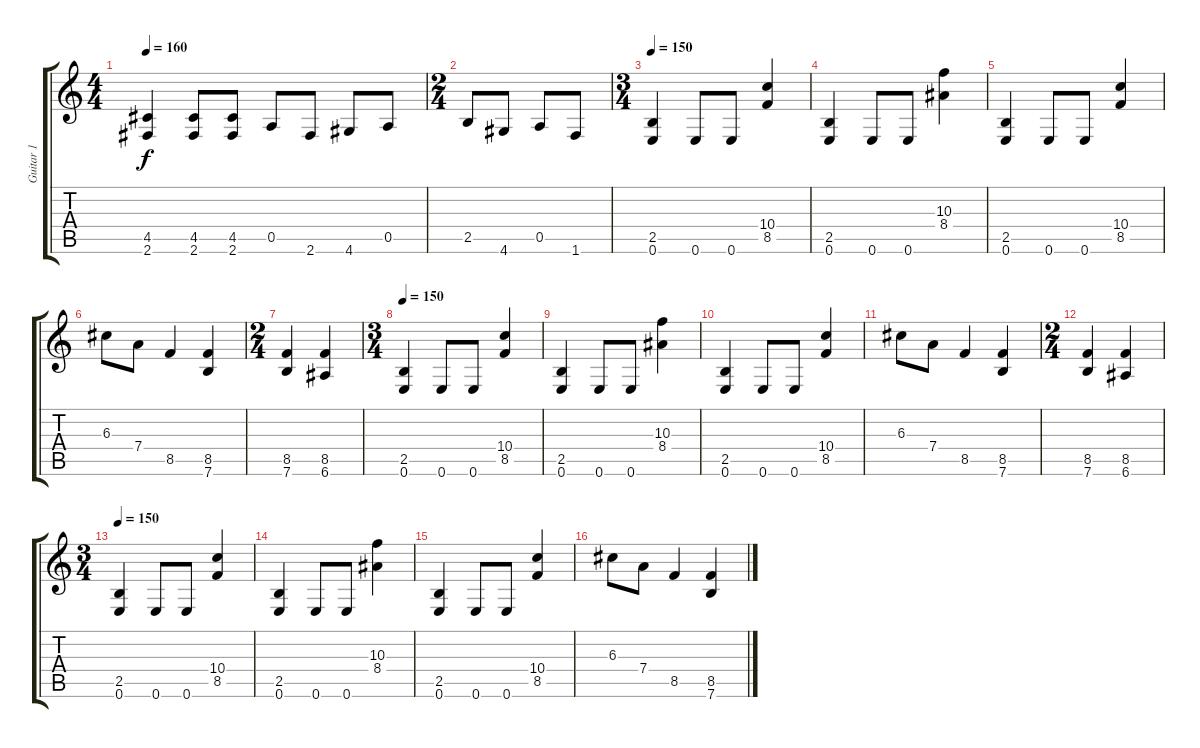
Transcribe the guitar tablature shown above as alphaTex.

\track ("Guitar 1" "Guitar 1") {instrument distortionguitar}
\staff {score tabs}
\tuning (E4 B3 G3 D3 A2 E2) {hide}
\ts (4 4)
\tempo 160
\clef g2
\ks c
(4.5 2.6).4{dy f} (4.5 2.6).8 (4.5 2.6).8 0.5.8 2.6.8 4.6.8 0.5.8 |
\ts (2 4)
2.5.8 4.6.8 0.5.8 1.6.8 |
\ts (3 4)
\tempo 150
(2.5 0.6).4 0.6.8 0.6.8 (10.4 8.5).4 |
(2.5 0.6).4 0.6.8 0.6.8 (10.3 8.4).4 |
(2.5 0.6).4 0.6.8 0.6.8 (10.4 8.5).4 |
6.3.8 7.4.8 8.5.4 (8.5 7.6).4 |
\ts (2 4)
(8.5 7.6).4 (8.5 6.6).4 |
\ts (3 4)
\tempo 150
(2.5 0.6).4 0.6.8 0.6.8 (10.4 8.5).4 |
(2.5 0.6).4 0.6.8 0.6.8 (10.3 8.4).4 |
(2.5 0.6).4 0.6.8 0.6.8 (10.4 8.5).4 |
6.3.8 7.4.8 8.5.4 (8.5 7.6).4 |
\ts (2 4)
(8.5 7.6).4 (8.5 6.6).4 |
\ts (3 4)
\tempo 150
(2.5 0.6).4 0.6.8 0.6.8 (10.4 8.5).4 |
(2.5 0.6).4 0.6.8 0.6.8 (10.3 8.4).4 |
(2.5 0.6).4 0.6.8 0.6.8 (10.4 8.5).4 |
6.3.8 7.4.8 8.5.4 (8.5 7.6).4
